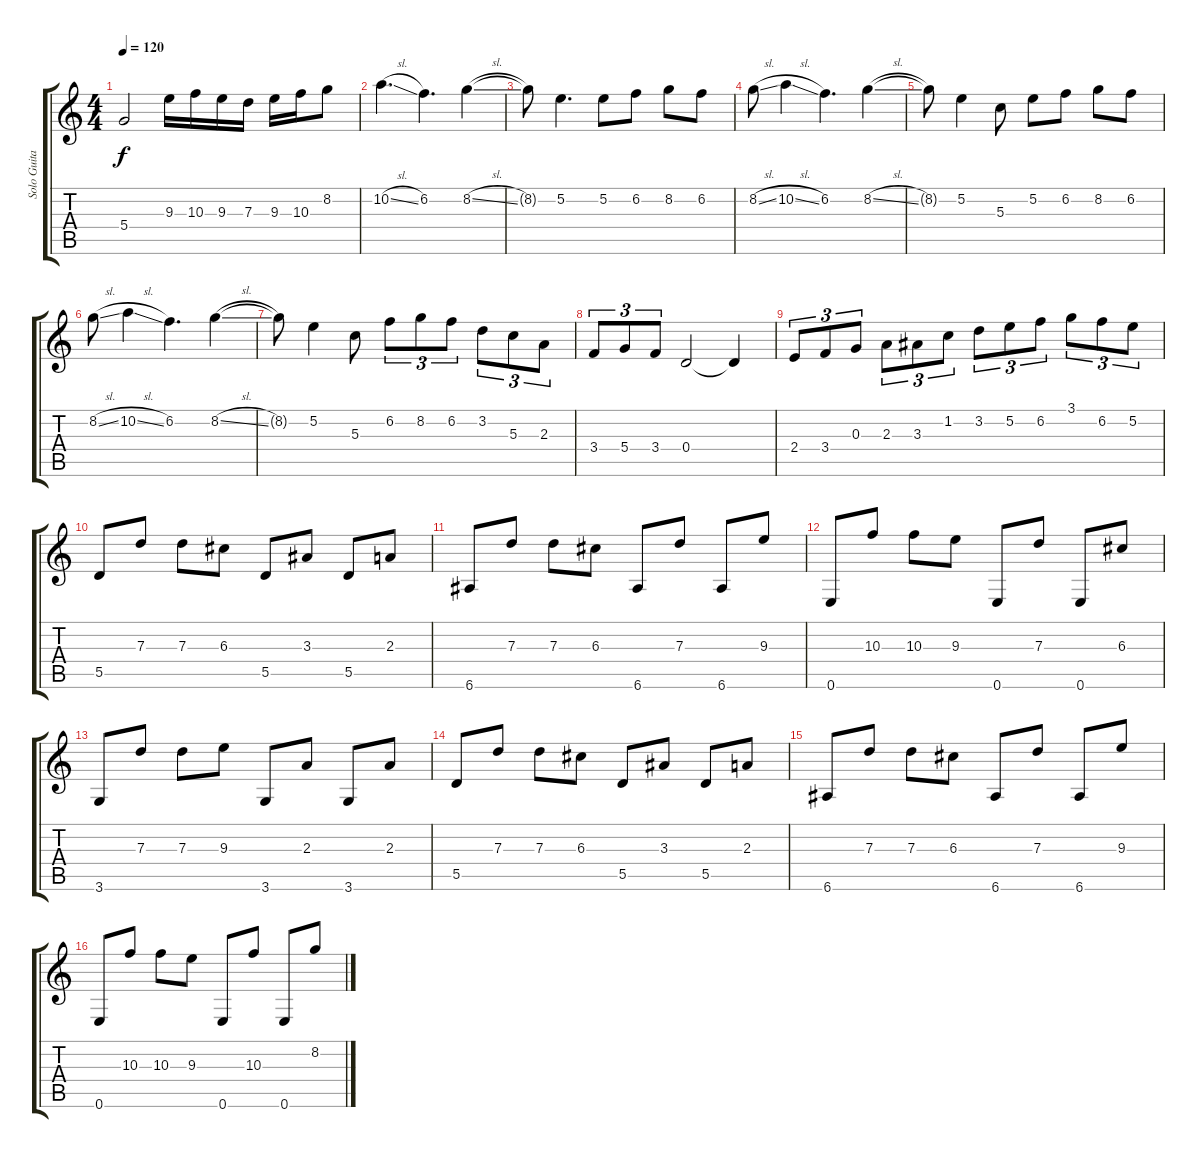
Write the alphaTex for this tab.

\track ("Solo Guitar" "Solo Guita") {instrument distortionguitar}
\staff {score tabs}
\tuning (E4 B3 G3 D3 A2 E2) {hide}
\ts (4 4)
\tempo 120
\clef g2
\ks c
5.4.2{dy f} 9.3.16 10.3.16 9.3.16 7.3.16 9.3.16 10.3.16 8.2.8 |
10.2{sl}.4{d} 6.2.4{d} 8.2{sl}.4 |
8.2{t}.8 5.2.4{d} 5.2.8 6.2.8 8.2.8 6.2.8 |
8.2{sl}.8 10.2{sl}.4 6.2.4{d} 8.2{sl}.4 |
8.2{t}.8 5.2.4 5.3.8 5.2.8 6.2.8 8.2.8 6.2.8 |
8.2{sl}.8 10.2{sl}.4 6.2.4{d} 8.2{sl}.4 |
8.2{t}.8 5.2.4 5.3.8 6.2.8{tu (3 2)} 8.2.8{tu (3 2)} 6.2.8{tu (3 2)} 3.2.8{tu (3 2)} 5.3.8{tu (3 2)} 2.3.8{tu (3 2)} |
3.4.8{tu (3 2)} 5.4.8{tu (3 2)} 3.4.8{tu (3 2)} 0.4.2 0.4{t}.4 |
2.4.8{tu (3 2)} 3.4.8{tu (3 2)} 0.3.8{tu (3 2)} 2.3.8{tu (3 2)} 3.3.8{tu (3 2)} 1.2.8{tu (3 2)} 3.2.8{tu (3 2)} 5.2.8{tu (3 2)} 6.2.8{tu (3 2)} 3.1.8{tu (3 2)} 6.2.8{tu (3 2)} 5.2.8{tu (3 2)} |
5.5.8 7.3.8 7.3.8 6.3.8 5.5.8 3.3.8 5.5.8 2.3.8 |
6.6.8 7.3.8 7.3.8 6.3.8 6.6.8 7.3.8 6.6.8 9.3.8 |
0.6.8 10.3.8 10.3.8 9.3.8 0.6.8 7.3.8 0.6.8 6.3.8 |
3.6.8 7.3.8 7.3.8 9.3.8 3.6.8 2.3.8 3.6.8 2.3.8 |
5.5.8 7.3.8 7.3.8 6.3.8 5.5.8 3.3.8 5.5.8 2.3.8 |
6.6.8 7.3.8 7.3.8 6.3.8 6.6.8 7.3.8 6.6.8 9.3.8 |
0.6.8 10.3.8 10.3.8 9.3.8 0.6.8 10.3.8 0.6.8 8.2.8
